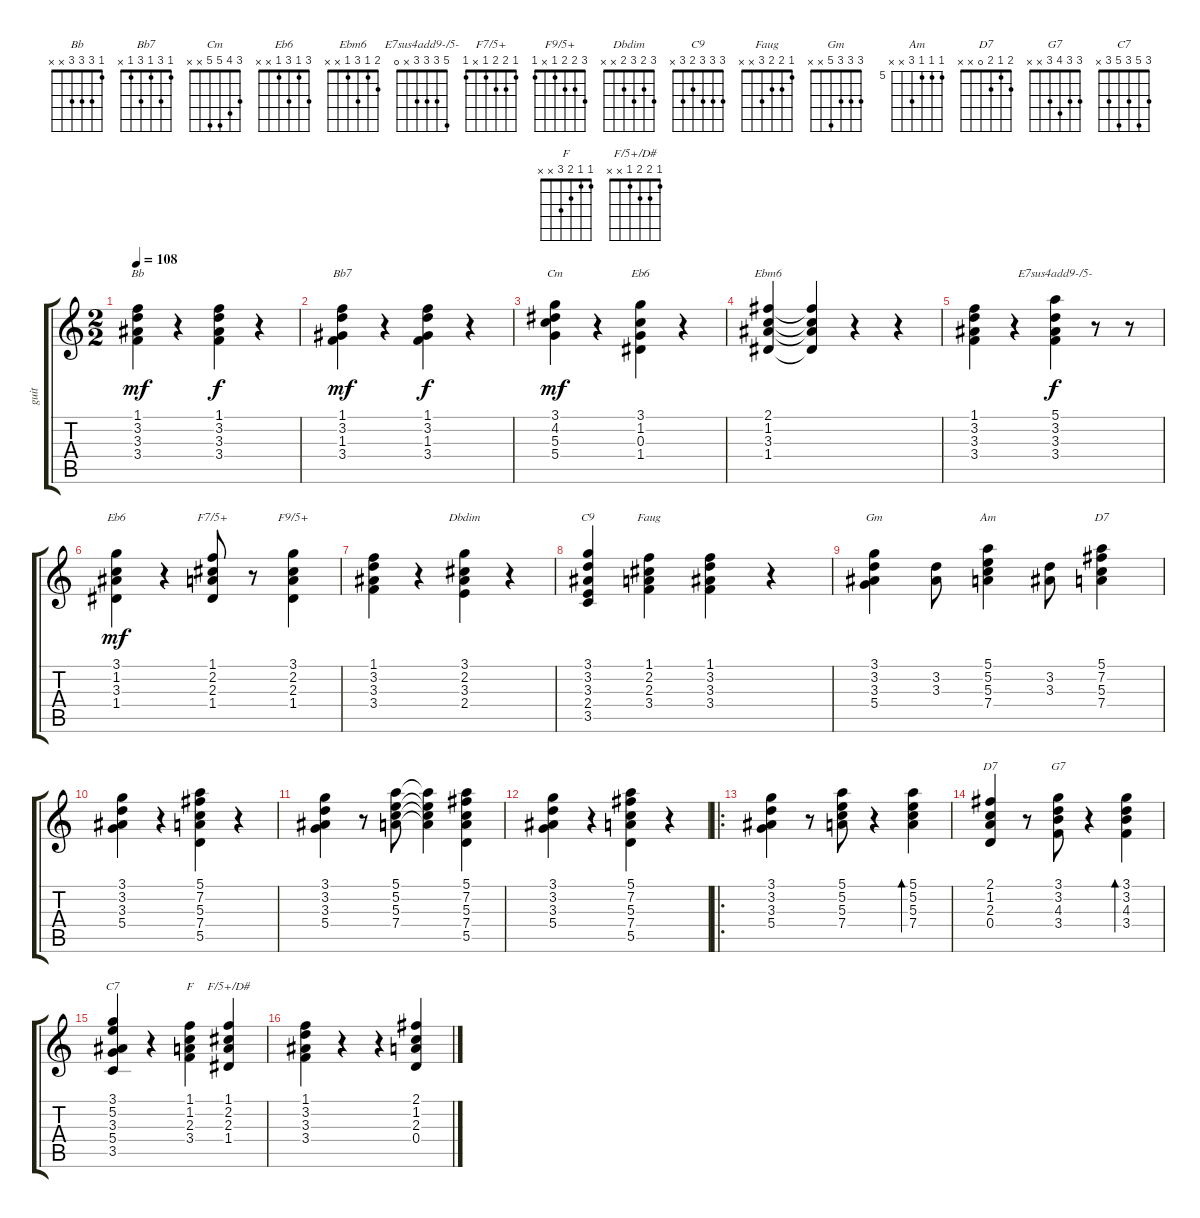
\track ("guit" "guit") {instrument electricguitarjazz}
\staff {score tabs}
\tuning (E4 B3 G3 D3 A2 E2) {hide}
\chord ("Bb" 1 3 3 3 x x)
\chord ("Bb7" 1 3 1 3 1 x)
\chord ("Cm" 3 4 5 5 x x)
\chord ("Eb6" 3 1 0 1 1 x)
\chord ("Ebm6" 2 1 3 1 x x)
\chord ("E7sus4add9-/5-" 5 3 3 3 x 0)
\chord ("Eb6" 3 1 3 1 x x)
\chord ("F7/5+" 1 2 2 1 x 1)
\chord ("F9/5+" 3 2 2 1 x 1)
\chord ("Dbdim" 3 2 3 2 x x)
\chord ("C9" 3 3 3 2 3 x)
\chord ("Faug" 1 2 2 3 x x)
\chord ("Gm" 3 3 3 5 x x)
\chord ("Am" 5 5 5 7 x x) {firstfret 5}
\chord ("D7" 5 7 5 7 5 5) {firstfret 5}
\chord ("D7" 2 1 2 0 x x)
\chord ("G7" 3 3 4 3 x x)
\chord ("C7" 3 5 3 5 3 x)
\chord ("F" 1 1 2 3 x x)
\chord ("F/5+/D#" 1 2 2 1 x x)
\ts (2 2)
\tempo 108
\clef g2
\ks c
(1.1 3.2 3.3 3.4).4{ch "Bb" dy mf volume 10 balance 14 instrument electricguitarjazz} r.4 (1.1 3.2 3.3 3.4).4{dy f} r.4 |
(1.1 3.2 1.3 3.4).4{ch "Bb7" dy mf} r.4 (1.1 3.2 1.3 3.4).4{dy f} r.4 |
(3.1 4.2 5.3 5.4).4{ch "Cm" dy mf} r.4 (3.1 1.2 0.3 1.4).4{ch "Eb6"} r.4 |
(2.1 1.2 3.3 1.4).4{ch "Ebm6"} (2.1{t} 1.2{t} 3.3{t} 1.4{t}).4 r.4 r.4 |
(1.1 3.2 3.3 3.4).4 r.4 (5.1 3.2 3.3 3.4).4{ch "E7sus4add9-/5-" dy f} r.8 r.8 |
(3.1 1.2 3.3 1.4).4{ch "Eb6" dy mf} r.4 (1.1 2.2 2.3 1.4).8{ch "F7/5+"} r.8 (3.1 2.2 2.3 1.4).4{ch "F9/5+"} |
(1.1 3.2 3.3 3.4).4 r.4 (3.1 2.2 3.3 2.4).4{ch "Dbdim"} r.4 |
(3.1 3.2 3.3 2.4 3.5).4{ch "C9"} (1.1 2.2 2.3 3.4).4{ch "Faug"} (1.1 3.2 3.3 3.4).4 r.4 |
(3.1 3.2 3.3 5.4).4{ch "Gm"} (3.2 3.3).8 (5.1 5.2 5.3 7.4).4{ch "Am"} (3.2 3.3).8 (5.1 7.2 5.3 7.4).4{ch "D7"} |
(3.1 3.2 3.3 5.4).4 r.4 (5.1 7.2 5.3 7.4 5.5).4 r.4 |
(3.1 3.2 3.3 5.4).4 r.8 (5.1 5.2 5.3 7.4).8 (5.1{t} 5.2{t} 5.3{t} 7.4{t}).4 (5.1 7.2 5.3 7.4 5.5).4 |
(3.1 3.2 3.3 5.4).4 r.4 (5.1 7.2 5.3 7.4 5.5).4 r.4 |
\ro
(3.1 3.2 3.3 5.4).4 r.8 (5.1 5.2 5.3 7.4).8 r.4 (5.1 5.2 5.3 7.4).4{bd 30} |
(2.1 1.2 2.3 0.4).4{ch "D7"} r.8 (3.1 3.2 4.3 3.4).8{ch "G7"} r.4 (3.1 3.2 4.3 3.4).4{bd 30} |
(3.1 5.2 3.3 5.4 3.5).4{ch "C7"} r.4 (1.1 1.2 2.3 3.4).4{ch "F"} (1.1 2.2 2.3 1.4).4{ch "F/5+/D#"} |
(1.1 3.2 3.3 3.4).4 r.4 r.4 (2.1 1.2 2.3 0.4).4
